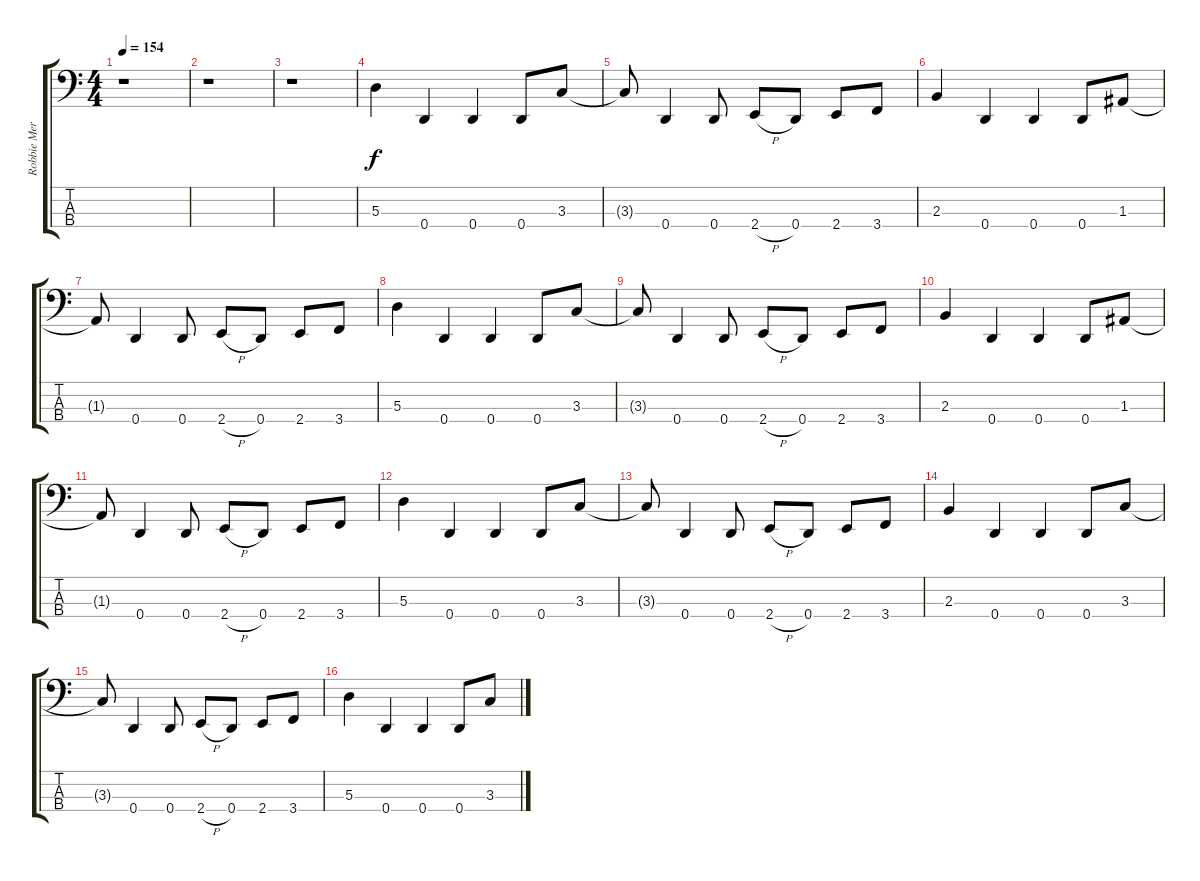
\track ("Robbie Merrill" "Robbie Mer") {instrument electricbasspick}
\staff {score tabs}
\tuning (G2 D2 A1 D1) {hide}
\ts (4 4)
\tempo 154
\clef f4
\ks c
r.1{dy f} |
r.1 |
r.1 |
5.3.4 0.4.4 0.4.4 0.4.8 3.3.8 |
3.3{t}.8 0.4.4 0.4.8 2.4{h}.8 0.4.8 2.4.8 3.4.8 |
2.3.4 0.4.4 0.4.4 0.4.8 1.3.8 |
1.3{t}.8 0.4.4 0.4.8 2.4{h}.8 0.4.8 2.4.8 3.4.8 |
5.3.4 0.4.4 0.4.4 0.4.8 3.3.8 |
3.3{t}.8 0.4.4 0.4.8 2.4{h}.8 0.4.8 2.4.8 3.4.8 |
2.3.4 0.4.4 0.4.4 0.4.8 1.3.8 |
1.3{t}.8 0.4.4 0.4.8 2.4{h}.8 0.4.8 2.4.8 3.4.8 |
5.3.4 0.4.4 0.4.4 0.4.8 3.3.8 |
3.3{t}.8 0.4.4 0.4.8 2.4{h}.8 0.4.8 2.4.8 3.4.8 |
2.3.4 0.4.4 0.4.4 0.4.8 3.3.8 |
3.3{t}.8 0.4.4 0.4.8 2.4{h}.8 0.4.8 2.4.8 3.4.8 |
5.3.4 0.4.4 0.4.4 0.4.8 3.3.8
